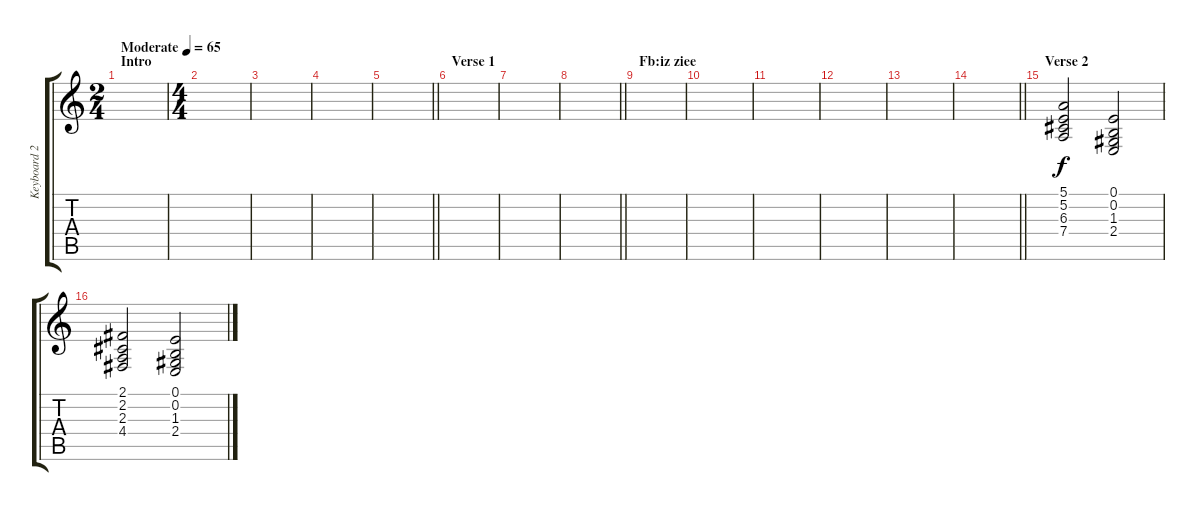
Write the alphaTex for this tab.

\track ("Keyboard 2" "Keyboard 2") {instrument stringensemble2}
\staff {score tabs}
\tuning (E4 B3 G3 D3 A2 E2) {hide}
\ts (2 4)
\section ("" "Intro")
\tempo (65 "Moderate")
\clef g2
\ks c
|
\ts (4 4)
|
|
|
\barLineRight lightlight
|
\section ("" "Verse 1")
|
|
\barLineRight lightlight
|
\section ("" "Fb:iz ziee")
|
|
|
|
|
\barLineRight lightlight
|
\section ("" "Verse 2")
(5.1 5.2 6.3 7.4).2{volume 9 balance 12 instrument stringensemble2} (0.1 0.2 1.3 2.4).2 |
(2.1 2.2 2.3 4.4).2 (0.1 0.2 1.3 2.4).2
